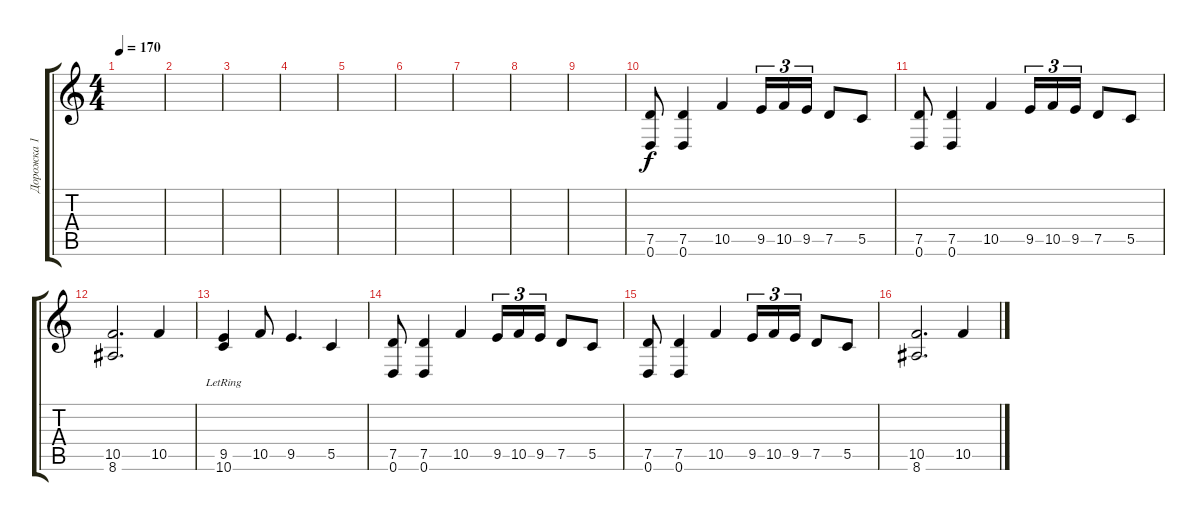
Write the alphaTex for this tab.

\track ("Дорожка 1" "Дорожка 1") {instrument distortionguitar}
\staff {score tabs}
\tuning (D4 A3 F3 C3 G2 D2) {hide}
\ts (4 4)
\tempo 170
\clef g2
\ks c
|
|
|
|
|
|
|
|
|
(7.5 0.6).8 (7.5 0.6).4 10.5.4 9.5.16{tu (3 2)} 10.5.16{tu (3 2)} 9.5.16{tu (3 2)} 7.5.8 5.5.8 |
(7.5 0.6).8 (7.5 0.6).4 10.5.4 9.5.16{tu (3 2)} 10.5.16{tu (3 2)} 9.5.16{tu (3 2)} 7.5.8 5.5.8 |
(10.5 8.6).2{d} 10.5.4 |
(9.5 10.6{lr}).4 10.5.8 9.5.4{d} 5.5.4 |
(7.5 0.6).8 (7.5 0.6).4 10.5.4 9.5.16{tu (3 2)} 10.5.16{tu (3 2)} 9.5.16{tu (3 2)} 7.5.8 5.5.8 |
(7.5 0.6).8 (7.5 0.6).4 10.5.4 9.5.16{tu (3 2)} 10.5.16{tu (3 2)} 9.5.16{tu (3 2)} 7.5.8 5.5.8 |
(10.5 8.6).2{d} 10.5.4
